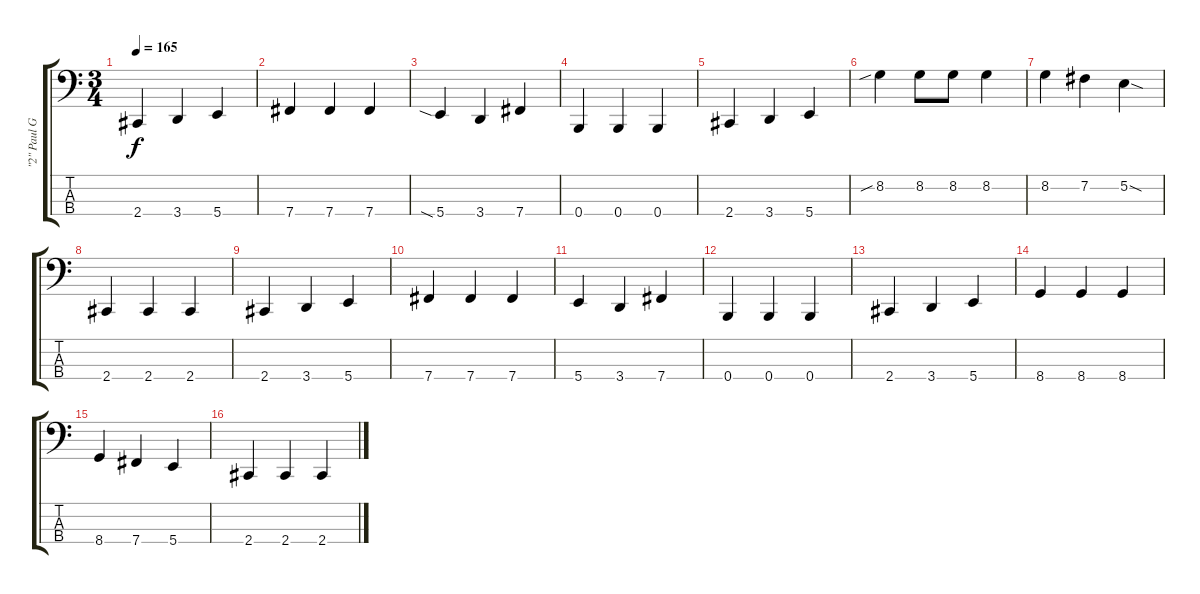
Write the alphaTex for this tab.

\track ("\"2\" Paul Grey (Bass)" "\"2\" Paul G") {instrument electricbasspick}
\staff {score tabs}
\tuning (E2 B1 Gb1 B0) {hide}
\ts (3 4)
\tempo 165
\clef f4
\ks c
2.4.4{dy f} 3.4.4 5.4.4 |
7.4.4 7.4.4 7.4.4 |
5.4{sia}.4 3.4.4 7.4.4 |
0.4.4 0.4.4 0.4.4 |
2.4.4 3.4.4 5.4.4 |
8.2{sib}.4 8.2.8 8.2.8 8.2.4 |
8.2.4 7.2.4 5.2{sod}.4 |
2.4.4 2.4.4 2.4.4 |
2.4.4 3.4.4 5.4.4 |
7.4.4 7.4.4 7.4.4 |
5.4.4 3.4.4 7.4.4 |
0.4.4 0.4.4 0.4.4 |
2.4.4 3.4.4 5.4.4 |
8.4.4 8.4.4 8.4.4 |
8.4.4 7.4.4 5.4.4 |
2.4.4 2.4.4 2.4.4
